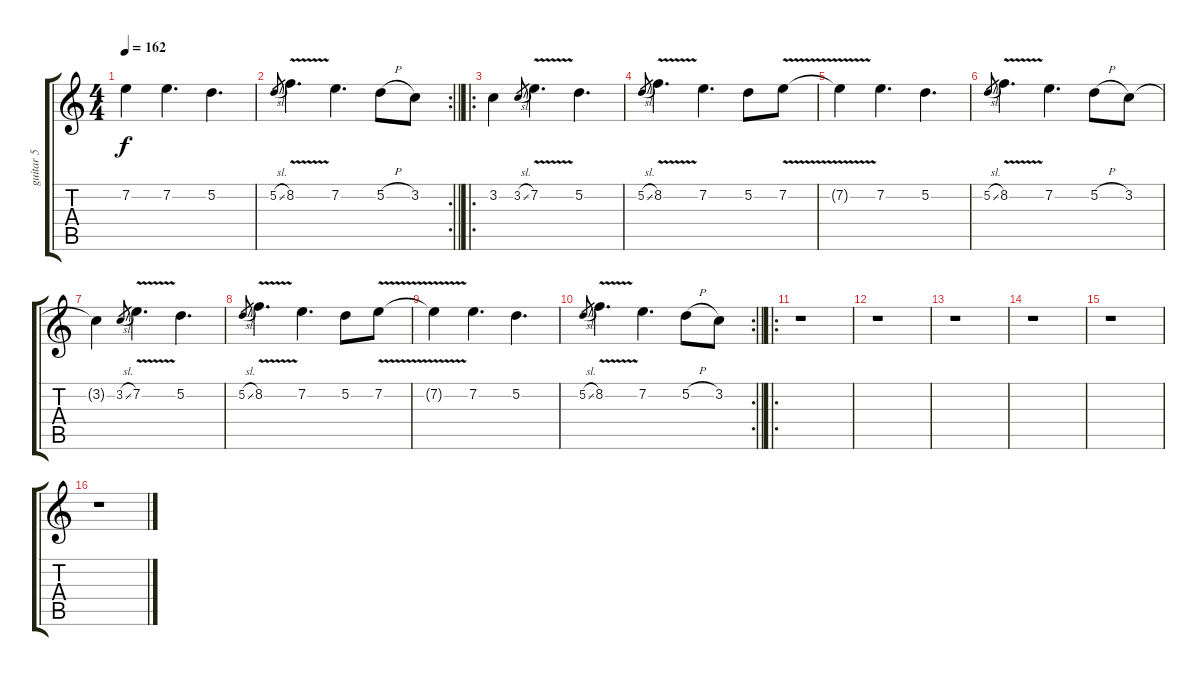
\track ("guitar 5" "guitar 5") {instrument distortionguitar}
\staff {score tabs}
\tuning (D4 A3 F3 C3 G2 C2) {hide}
\ts (4 4)
\tempo 162
\clef g2
\ks c
7.2{t}.4{dy f} 7.2.4{d} 5.2.4{d} |
\rc 2
\barLineRight lightlight
5.2{sl}.8{gr} 8.2{v}.4{d} 7.2.4{d} 5.2{h}.8 3.2.8 |
\ro
3.2.4 3.2{sl}.8{gr} 7.2{v}.4{d} 5.2.4{d} |
5.2{sl}.8{gr} 8.2{v}.4{d} 7.2.4{d} 5.2.8 7.2{v}.8 |
7.2{t}.4 7.2.4{d} 5.2.4{d} |
5.2{sl}.8{gr} 8.2{v}.4{d} 7.2.4{d} 5.2{h}.8 3.2.8 |
3.2{t}.4 3.2{sl}.8{gr} 7.2{v}.4{d} 5.2.4{d} |
5.2{sl}.8{gr} 8.2{v}.4{d} 7.2.4{d} 5.2.8 7.2{v}.8 |
7.2{t}.4 7.2.4{d} 5.2.4{d} |
\rc 2
\barLineRight lightlight
5.2{sl}.8{gr} 8.2{v}.4{d} 7.2.4{d} 5.2{h}.8 3.2.8 |
\ro
r.1 |
r.1 |
r.1 |
r.1 |
r.1 |
r.1
